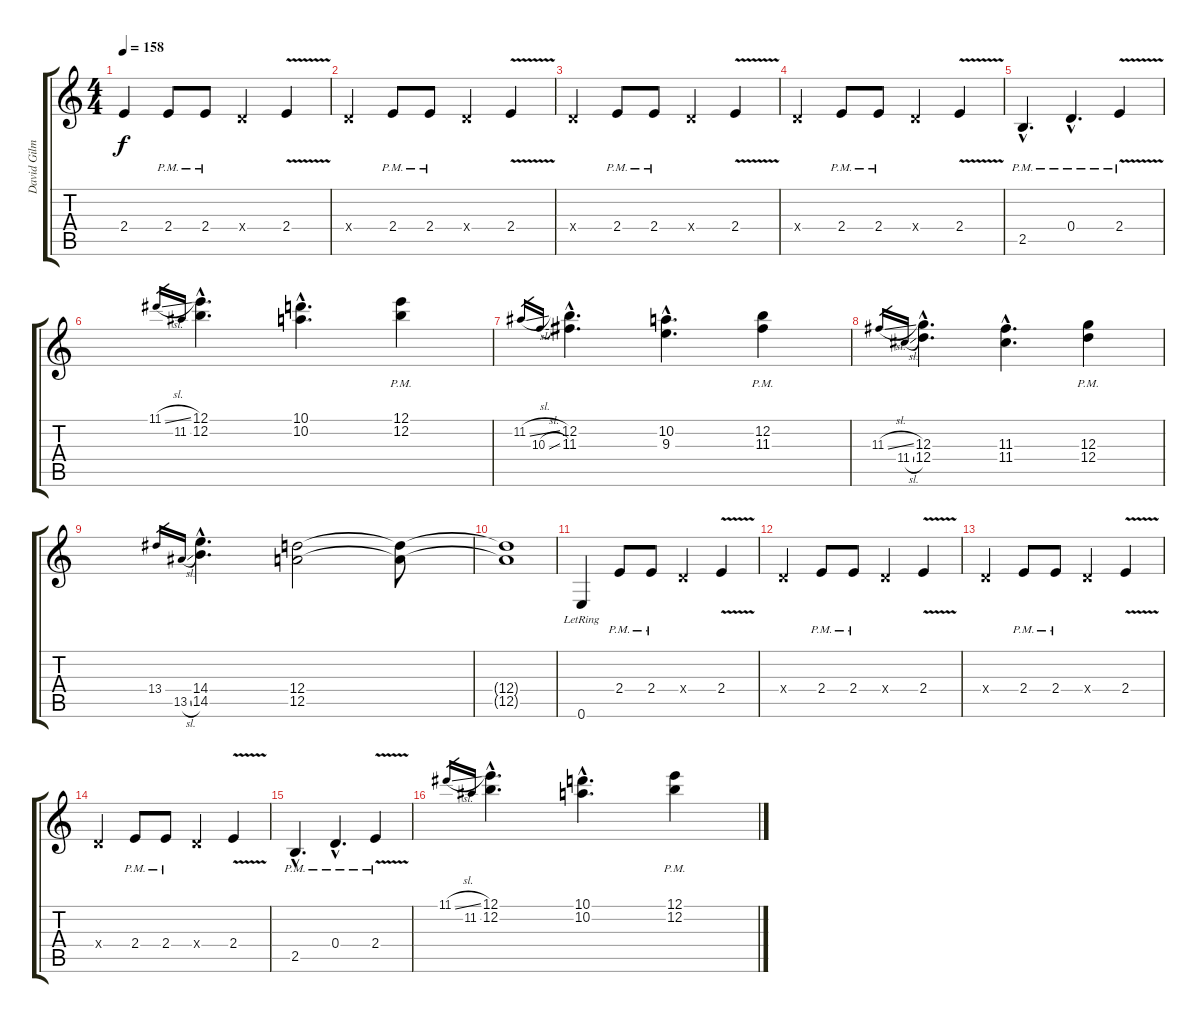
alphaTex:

\track ("David Gilmour" "David Gilm") {instrument overdrivenguitar}
\staff {score tabs}
\tuning (E4 B3 G3 D3 A2 E2) {hide}
\ts (4 4)
\tempo 158
\clef g2
\ks c
2.4{t}.4{dy f} 2.4{pm}.8 2.4{pm}.8 0.4{x}.4 2.4{v}.4 |
0.4{x}.4 2.4{pm}.8 2.4{pm}.8 0.4{x}.4 2.4{v}.4 |
0.4{x}.4 2.4{pm}.8 2.4{pm}.8 0.4{x}.4 2.4{v}.4 |
0.4{x}.4 2.4{pm}.8 2.4{pm}.8 0.4{x}.4 2.4{v}.4 |
2.5{hac pm}.4{d} 0.4{hac pm}.4{d} 2.4{v pm}.4 |
11.1{sl}.16{gr} 11.2.16{gr} (12.1{hac} 12.2{hac}).4{d} (10.1{hac} 10.2{hac}).4{d} (12.1{pm} 12.2{pm}).4 |
11.2{sl}.16{gr} 10.3{sl}.16{gr} (12.2{hac} 11.3{hac}).4{d} (10.2{hac} 9.3{hac}).4{d} (12.2{pm} 11.3{pm}).4 |
11.3{sl}.16{gr} 11.4{sl}.16{gr} (12.3{hac} 12.4{hac}).4{d} (11.3{hac} 11.4{hac}).4{d} (12.3{pm} 12.4{pm}).4 |
13.4.16{gr} 13.5{sl}.16{gr} (14.4{hac} 14.5{hac}).4{d} (12.4 12.5).2 (12.4{t} 12.5{t}).8 |
(12.4{t} 12.5{t}).1 |
0.6{lr}.4 2.4{pm}.8 2.4{pm}.8 0.4{x}.4 2.4{v}.4 |
0.4{x}.4 2.4{pm}.8 2.4{pm}.8 0.4{x}.4 2.4{v}.4 |
0.4{x}.4 2.4{pm}.8 2.4{pm}.8 0.4{x}.4 2.4{v}.4 |
0.4{x}.4 2.4{pm}.8 2.4{pm}.8 0.4{x}.4 2.4{v}.4 |
2.5{hac pm}.4{d} 0.4{hac pm}.4{d} 2.4{v pm}.4 |
11.1{sl}.16{gr} 11.2.16{gr} (12.1{hac} 12.2{hac}).4{d} (10.1{hac} 10.2{hac}).4{d} (12.1{pm} 12.2{pm}).4
